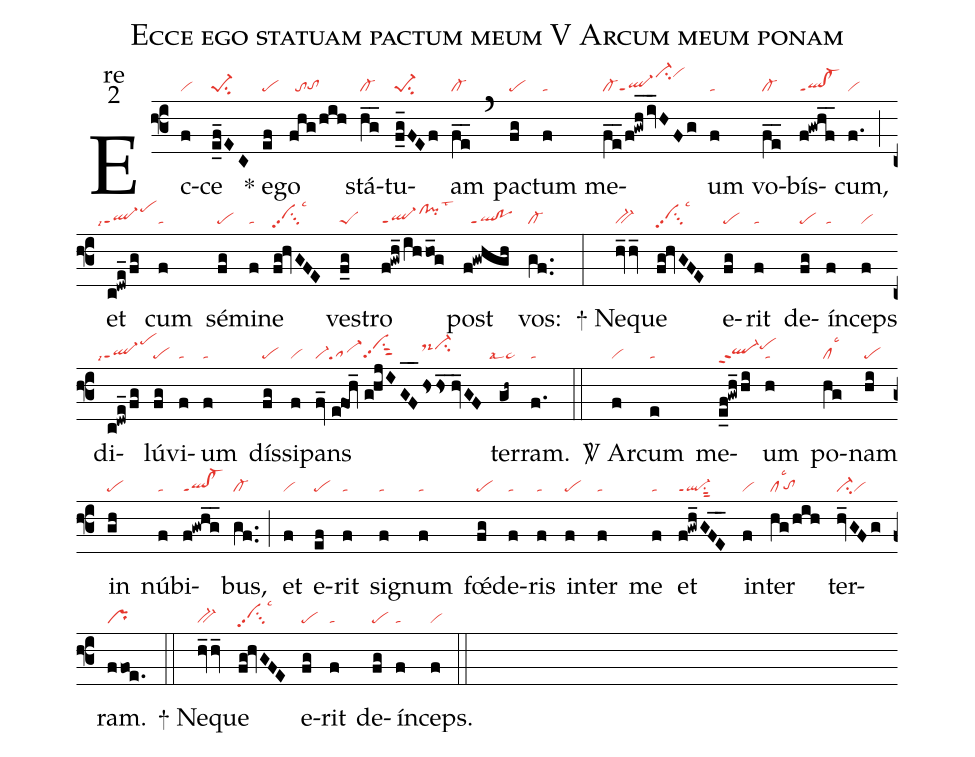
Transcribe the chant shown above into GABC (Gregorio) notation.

name:Ecce ego statuam pactum meum V Arcum meum ponam;
office-part:re;
mode:2;
nabc-lines:1;
%%
(f3) Ec(f|vi)ce(e_f_EC|pe-1su2) <sp>*</sp> e(ef|pe)go(fhg/hih|//totohg) stá(hg__|cl-)tu(f_g_FEf|pe-1su2)am(fe__|cl-) (`) pac(fg|pe)tum(f|ta) me(fe__/f!gwh_/iv_HFg|cl-ql-ppt1ci-hlvihl)um(f|ta) vo(fe__|cl-)bís(f!gwhf__|ql!cl-ppt1)cum,(f.|vi) (;) et(c!dwe_/fg|```ql-ppt1lsi7pehk) cum(f|ta) sé(fg|pe)mi(f|ta)ne(fg!hvGFE|ci1hhpp2lsc3) ves(f_g|peS)tro(f!gwh_/ihho_g|ql-ppt1clhj!pihjlst3) post(f!gwhgh|//ql!poppt1) vos:(gf..|cl-) (:)
<sp>+</sp> Ne(hv_hv_|bv-)que(fg!hvGFE|ci1hhpp2lsc3) e(fg|pe)rit(f|ta) de(fg|pe)ín(f|ta)ceps(f|vi) di(c!dwe_/fg|```ql-ppt1lsi7pehl)lú(fg|pe)vi(f|ta)um(f|ta) dís(fg|pe)si(f|vi)pans(fv_//e@foh_|vi-sa-|//g!hjIGF__|vihjpp2su1sut2|hshs_//hv_GF|ds-hjci-hj) ter(gh~|```ta>lsal4)ram.(f.|ta) (::)

<sp>V/</sp> Ar(f|vi)cum(e|ta) me(e_f!gwh_hi|ql-hhppt2pehj)um(h|ta) po(hg|cllsc3)nam(hi|pe) in(gh|pe) nú(f|ta)bi(f!gwhg__|ql!cl-ppt1)bus,(gf..|cl-) (;) et(f|vi) e(ef|pe)rit(f|ta) sig(f|ta)num(f|ta) fœ́(fg|pe)de(f|ta)ris(f|ta) in(f|pe)ter(f|ta) me(f|ta) et(f!gwh_GFE__|ql-ppt1su1sut2) in(f|vi)ter(hg/hih|cllsc3`tohg) ter(hv_GFg|ci-vi)ram.(ffoe.|pr) (::)

<sp>+</sp> Ne(hv_hv_|bv-)que(fg!hvGFE|ci1hhpp2lsc3) e(fg|pe)rit(f|ta) de(fg|pe)ín(f|ta)ceps.(f|vi) (::)
